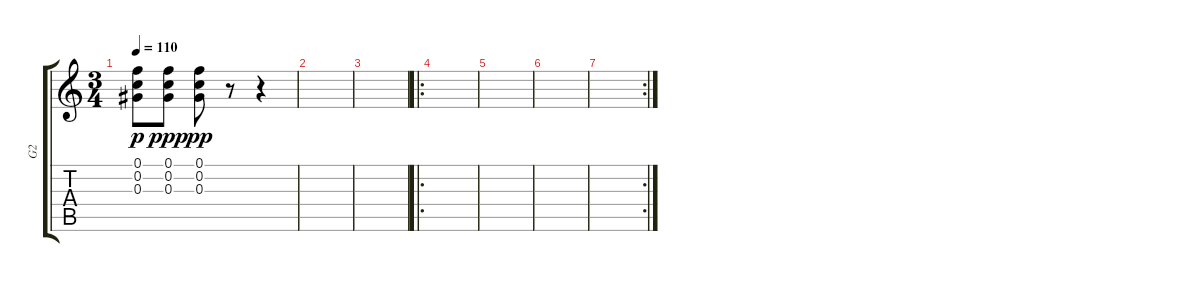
\track ("G2" "G2") {instrument overdrivenguitar}
\staff {score tabs}
\tuning (F4 C4 Ab3 Eb3 Bb2 F2) {hide}
\ts (3 4)
\tempo 110
\clef g2
\ks c
(0.1 0.2 0.3).8{dy p} (0.1 0.2 0.3).8{dy ppp} (0.1 0.2 0.3).8{dy pp} r.8 r.4 |
|
|
\ro
|
|
|
\rc 2
